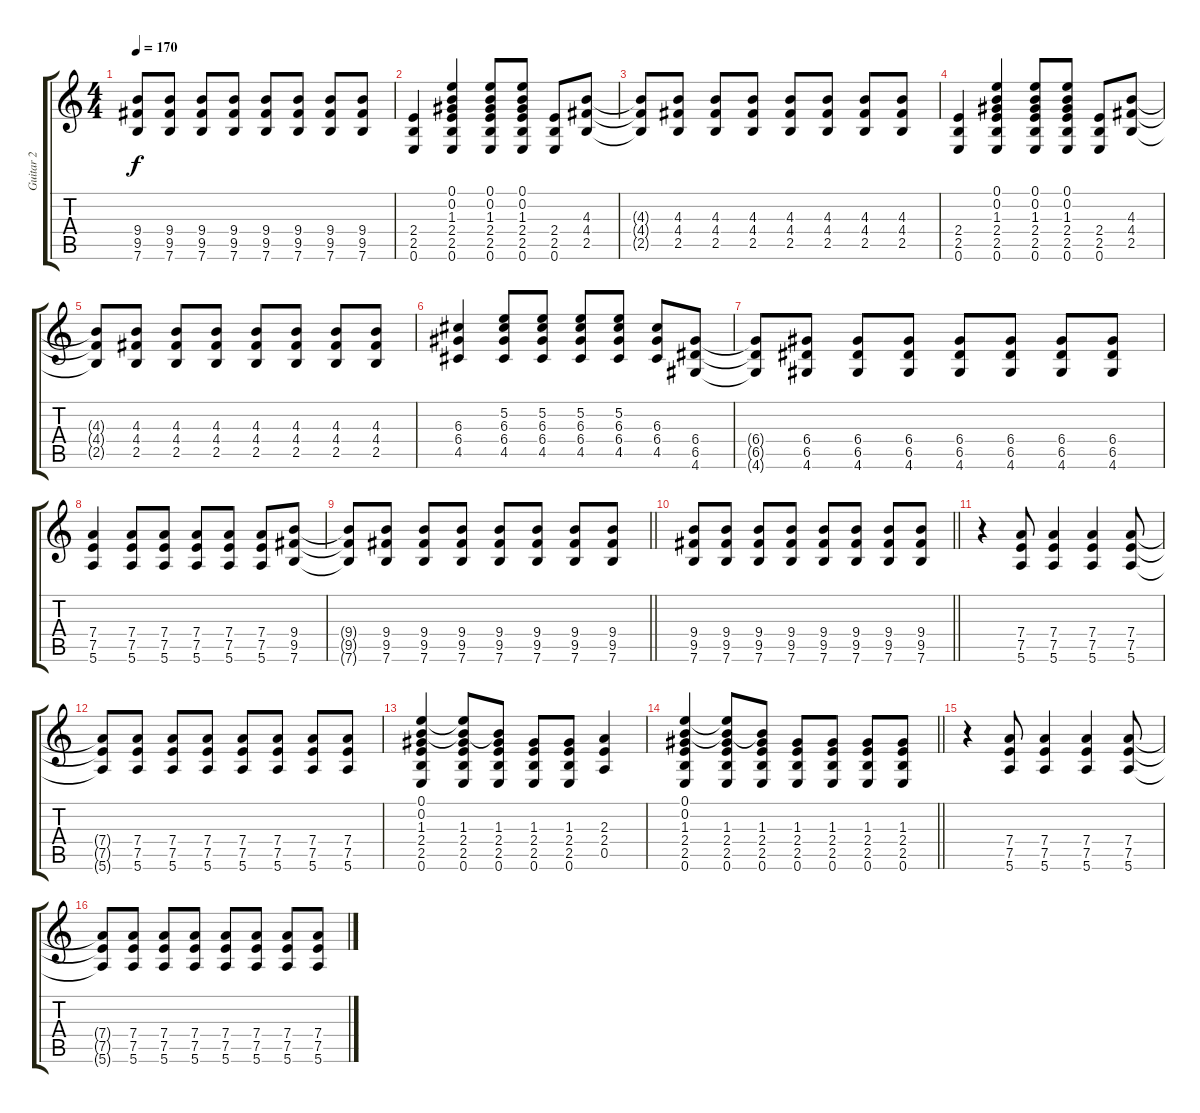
\track ("Guitar 2" "Guitar 2") {instrument overdrivenguitar}
\staff {score tabs}
\tuning (E4 B3 G3 D3 A2 E2) {hide}
\ts (4 4)
\tempo 170
\clef g2
\ks c
(9.4{t} 9.5{t} 7.6{t}).8{dy f} (9.4 9.5 7.6).8 (9.4 9.5 7.6).8 (9.4 9.5 7.6).8 (9.4 9.5 7.6).8 (9.4 9.5 7.6).8 (9.4 9.5 7.6).8 (9.4 9.5 7.6).8 |
(2.4 2.5 0.6).4 (0.1 0.2 1.3 2.4 2.5 0.6).4 (0.1 0.2 1.3 2.4 2.5 0.6).8 (0.1 0.2 1.3 2.4 2.5 0.6).8 (2.4 2.5 0.6).8 (4.3 4.4 2.5).8 |
(4.3{t} 4.4{t} 2.5{t}).8 (4.3 4.4 2.5).8 (4.3 4.4 2.5).8 (4.3 4.4 2.5).8 (4.3 4.4 2.5).8 (4.3 4.4 2.5).8 (4.3 4.4 2.5).8 (4.3 4.4 2.5).8 |
(2.4 2.5 0.6).4 (0.1 0.2 1.3 2.4 2.5 0.6).4 (0.1 0.2 1.3 2.4 2.5 0.6).8 (0.1 0.2 1.3 2.4 2.5 0.6).8 (2.4 2.5 0.6).8 (4.3 4.4 2.5).8 |
(4.3{t} 4.4{t} 2.5{t}).8 (4.3 4.4 2.5).8 (4.3 4.4 2.5).8 (4.3 4.4 2.5).8 (4.3 4.4 2.5).8 (4.3 4.4 2.5).8 (4.3 4.4 2.5).8 (4.3 4.4 2.5).8 |
(6.3 6.4 4.5).4 (5.2 6.3 6.4 4.5).8 (5.2 6.3 6.4 4.5).8 (5.2 6.3 6.4 4.5).8 (5.2 6.3 6.4 4.5).8 (6.3 6.4 4.5).8 (6.4 6.5 4.6).8 |
(6.4{t} 6.5{t} 4.6{t}).8 (6.4 6.5 4.6).8 (6.4 6.5 4.6).8 (6.4 6.5 4.6).8 (6.4 6.5 4.6).8 (6.4 6.5 4.6).8 (6.4 6.5 4.6).8 (6.4 6.5 4.6).8 |
(7.4 7.5 5.6).4 (7.4 7.5 5.6).8 (7.4 7.5 5.6).8 (7.4 7.5 5.6).8 (7.4 7.5 5.6).8 (7.4 7.5 5.6).8 (9.4 9.5 7.6).8 |
\barLineRight lightlight
(9.4{t} 9.5{t} 7.6{t}).8 (9.4 9.5 7.6).8 (9.4 9.5 7.6).8 (9.4 9.5 7.6).8 (9.4 9.5 7.6).8 (9.4 9.5 7.6).8 (9.4 9.5 7.6).8 (9.4 9.5 7.6).8 |
\barLineRight lightlight
(9.4 9.5 7.6).8 (9.4 9.5 7.6).8 (9.4 9.5 7.6).8 (9.4 9.5 7.6).8 (9.4 9.5 7.6).8 (9.4 9.5 7.6).8 (9.4 9.5 7.6).8 (9.4 9.5 7.6).8 |
r.4 (7.4 7.5 5.6).8 (7.4 7.5 5.6).4 (7.4 7.5 5.6).4 (7.4 7.5 5.6).8 |
(7.4{t} 7.5{t} 5.6{t}).8 (7.4 7.5 5.6).8 (7.4 7.5 5.6).8 (7.4 7.5 5.6).8 (7.4 7.5 5.6).8 (7.4 7.5 5.6).8 (7.4 7.5 5.6).8 (7.4 7.5 5.6).8 |
(0.1 0.2 1.3 2.4 2.5 0.6).4 (0.1{t} 0.2{t} 1.3 2.4 2.5 0.6).8 (0.2{t} 1.3 2.4 2.5 0.6).8 (1.3 2.4 2.5 0.6).8 (1.3 2.4 2.5 0.6).8 (2.3 2.4 0.5).4 |
\barLineRight lightlight
(0.1 0.2 1.3 2.4 2.5 0.6).4 (0.1{t} 0.2{t} 1.3 2.4 2.5 0.6).8 (0.2{t} 1.3 2.4 2.5 0.6).8 (1.3 2.4 2.5 0.6).8 (1.3 2.4 2.5 0.6).8 (1.3 2.4 2.5 0.6).8 (1.3 2.4 2.5 0.6).8 |
r.4 (7.4 7.5 5.6).8 (7.4 7.5 5.6).4 (7.4 7.5 5.6).4 (7.4 7.5 5.6).8 |
(7.4{t} 7.5{t} 5.6{t}).8 (7.4 7.5 5.6).8 (7.4 7.5 5.6).8 (7.4 7.5 5.6).8 (7.4 7.5 5.6).8 (7.4 7.5 5.6).8 (7.4 7.5 5.6).8 (7.4 7.5 5.6).8
